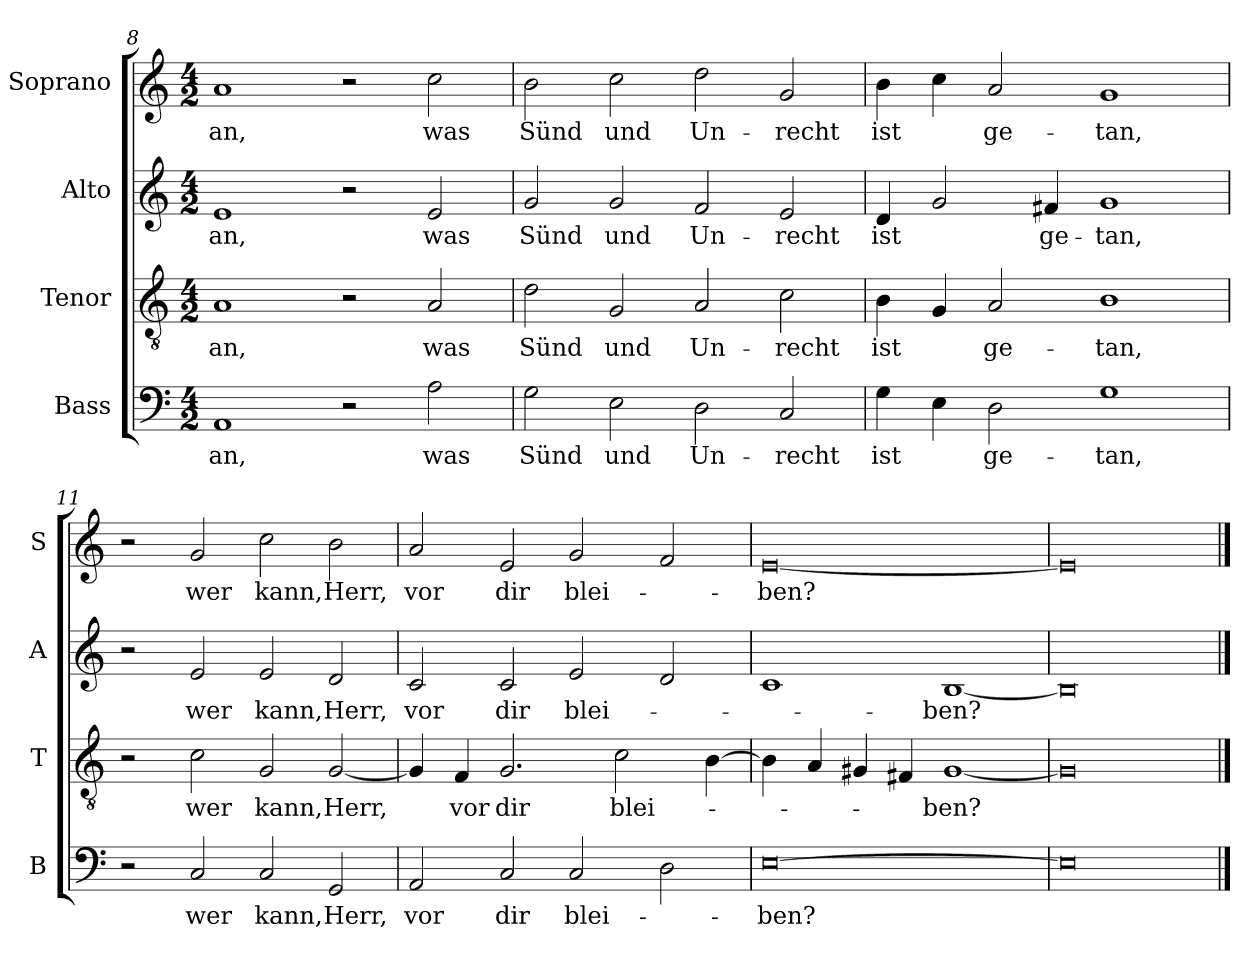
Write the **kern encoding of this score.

**kern	**text	**kern	**text	**kern	**text	**kern	**text
*part4	*part4	*part3	*part3	*part2	*part2	*part1	*part1
*staff4	*staff4	*staff3	*staff3	*staff2	*staff2	*staff1	*staff1
*I"Bass	*	*I"Tenor	*	*I"Alto	*	*I"Soprano	*
*I'B	*	*I'T	*	*I'A	*	*I'S	*
*clefF4	*	*clefGv2	*	*clefG2	*	*clefG2	*
*k[]	*	*k[]	*	*k[]	*	*k[]	*
*C:	*	*C:	*	*C:	*	*C:	*
*M4/2	*	*M4/2	*	*M4/2	*	*M4/2	*
=8	=8	=8	=8	=8	=8	=8	=8
!	!LO:LY:b	!	!LO:LY:b	!	!LO:LY:b	!	!LO:LY:b
1AA	an,	1A	an,	1e	an,	1a	an,
2r	.	2r	.	2r	.	2r	.
!	!LO:LY:b	!	!LO:LY:b	!	!LO:LY:b	!	!LO:LY:b
2A\	was	2A/	was	2e/	was	2cc\	was
=9	=9	=9	=9	=9	=9	=9	=9
!	!LO:LY:b	!	!LO:LY:b	!	!LO:LY:b	!	!LO:LY:b
2G\	Sünd	2d\	Sünd	2g/	Sünd	2b\	Sünd
!	!LO:LY:b	!	!LO:LY:b	!	!LO:LY:b	!	!LO:LY:b
2E\	und	2G/	und	2g/	und	2cc\	und
!	!LO:LY:b	!	!LO:LY:b	!	!LO:LY:b	!	!LO:LY:b
2D\	Un-	2A/	Un-	2f/	Un-	2dd\	Un-
!	!LO:LY:b	!	!LO:LY:b	!	!LO:LY:b	!	!LO:LY:b
2C/	-recht	2c\	-recht	2e/	-recht	2g/	-recht
!!LO:LB:g=z
=10	=10	=10	=10	=10	=10	=10	=10
!	!LO:LY:b	!	!LO:LY:b	!	!LO:LY:b	!	!LO:LY:b
4G\	ist	4B\	ist	4d/	ist	4b\	ist
4E\	.	4G/	.	2g/	.	4cc\	.
!	!LO:LY:b	!	!LO:LY:b	!	!	!	!LO:LY:b
2D\	ge-	2A/	ge-	.	.	2a/	ge-
!	!	!	!	!	!LO:LY:b	!	!
.	.	.	.	4f#X/	ge-	.	.
!	!LO:LY:b	!	!LO:LY:b	!	!LO:LY:b	!	!LO:LY:b
1G	-tan,	1B	-tan,	1g	-tan,	1g	-tan,
=11	=11	=11	=11	=11	=11	=11	=11
2r	.	2r	.	2r	.	2r	.
!	!LO:LY:b	!	!LO:LY:b	!	!LO:LY:b	!	!LO:LY:b
2C/	wer	2c\	wer	2e/	wer	2g/	wer
!	!LO:LY:b	!	!LO:LY:b	!	!LO:LY:b	!	!LO:LY:b
2C/	kann,	2G/	kann,	2e/	kann,	2cc\	kann,
!	!LO:LY:b	!	!LO:LY:b	!	!LO:LY:b	!	!LO:LY:b
2GG/	Herr,	[2G/	Herr,	2d/	Herr,	2b\	Herr,
=12	=12	=12	=12	=12	=12	=12	=12
!	!LO:LY:b	!	!	!	!LO:LY:b	!	!LO:LY:b
2AA/	vor	4G/]	.	2c/	vor	2a/	vor
!	!	!	!LO:LY:b	!	!	!	!
.	.	4F/	vor	.	.	.	.
!	!LO:LY:b	!	!LO:LY:b	!	!LO:LY:b	!	!LO:LY:b
2C/	dir	2.G/	dir	2c/	dir	2e/	dir
!	!LO:LY:b	!	!	!	!LO:LY:b	!	!LO:LY:b
2C/	blei-	.	.	2e/	blei-	2g/	blei-
!	!	!	!LO:LY:b	!	!	!	!
.	.	2c\	blei-	.	.	.	.
2D\	.	.	.	2d/	.	2f/	.
.	.	[4B\	.	.	.	.	.
=13	=13	=13	=13	=13	=13	=13	=13
!	!LO:LY:b	!	!	!	!	!	!LO:LY:b
[0E	-ben?	4B\]	.	1c	.	[0e	-ben?
.	.	4A/	.	.	.	.	.
.	.	4G#X/	.	.	.	.	.
.	.	4F#X/	.	.	.	.	.
!	!	!	!LO:LY:b	!	!LO:LY:b	!	!
.	.	[1G#	-ben?	[1B	-ben?	.	.
=14	=14	=14	=14	=14	=14	=14	=14
0E]	.	0G#]	.	0B]	.	0e]	.
==	==	==	==	==	==	==	==
*-	*-	*-	*-	*-	*-	*-	*-
